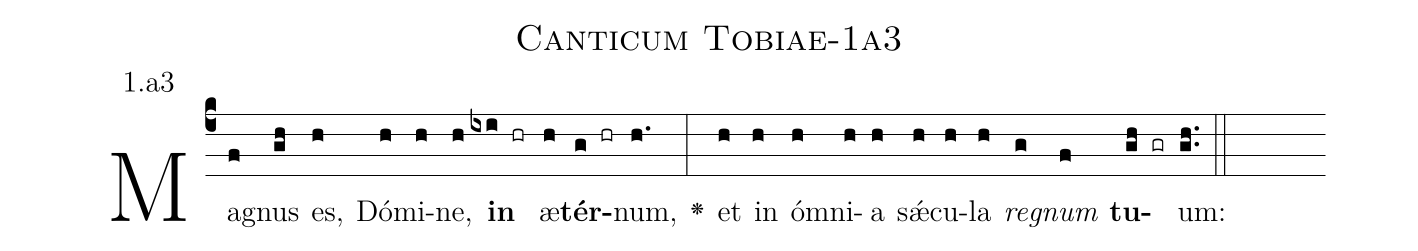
name: Canticum Tobiae-1a3;
annotation: 1.a3;
%%
(c4)Ma(f)gnus(gh) es,(h) Dó(h)mi(h)ne,(h) <b>in</b>(ixi hr) æ(h)<b>tér</b>(g hr)num,(h.) <v>\greheightstar</v>(:) et(h) in(h) óm(h)ni(h)a(h) sǽ(h)cu(h)la(h) <i>re</i>(g)<i>gnum</i>(f) <b>tu</b>(gh gr)um:(gh..) (::)


%E(h) u(h) o(g) u(f) a(gh) e.(gh..) (::)
